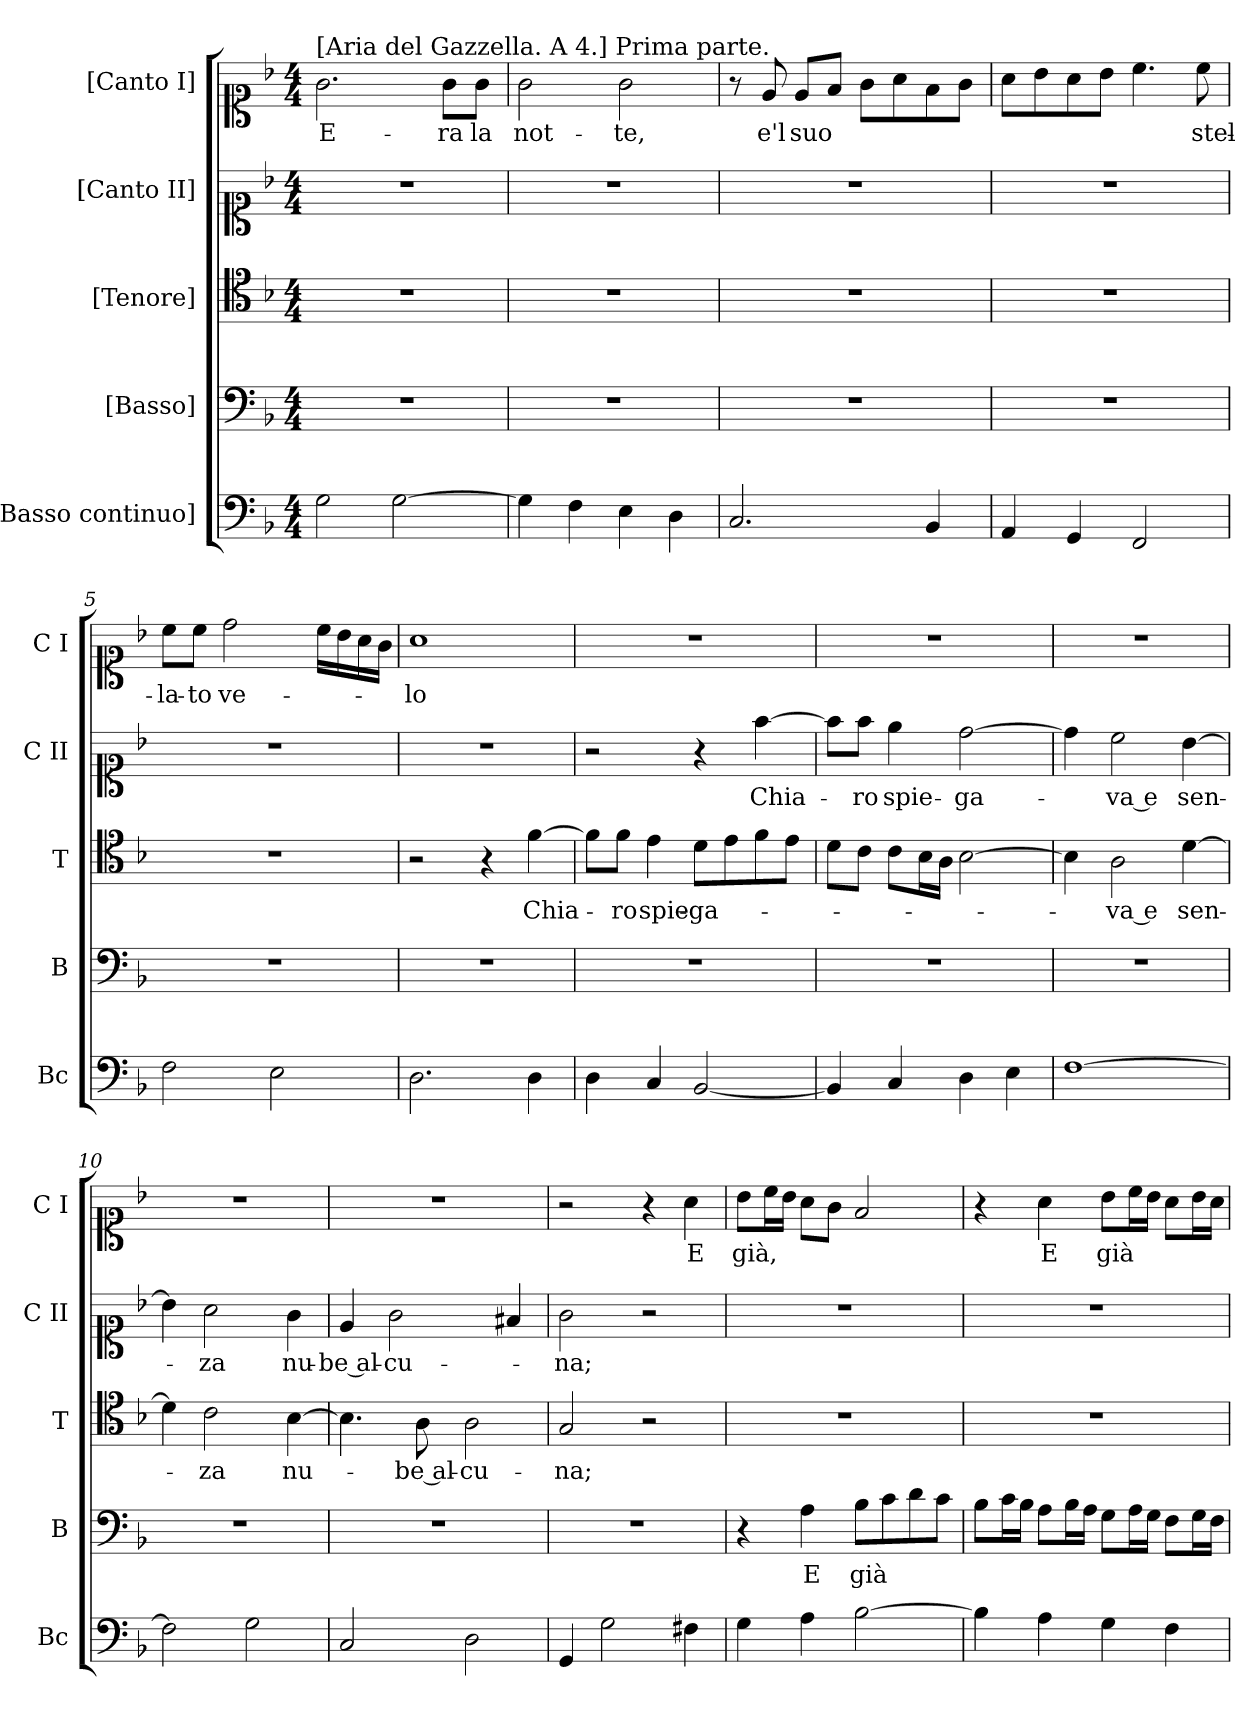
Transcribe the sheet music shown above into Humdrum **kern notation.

**kern	**kern	**text	**kern	**text	**kern	**text	**kern	**text
*part5	*part4	*part4	*part3	*part3	*part2	*part2	*part1	*part1
*staff5	*staff4	*staff4	*staff3	*staff3	*staff2	*staff2	*staff1	*staff1
*I"[Basso continuo]	*I"[Basso]	*	*I"[Tenore]	*	*I"[Canto II]	*	*I"[Canto I]	*
*I'Bc	*I'B	*	*I'T	*	*I'C II	*	*I'C I	*
*clefF4	*clefF4	*	*clefC4	*	*clefC1	*	*clefC1	*
*k[b-]	*k[b-]	*	*k[b-]	*	*k[b-]	*	*k[b-]	*
*F:	*F:	*	*F:	*	*F:	*	*F:	*
*M4/4	*M4/4	*	*M4/4	*	*M4/4	*	*M4/4	*
=1	=1	=1	=1	=1	=1	=1	=1	=1
!	!	!	!	!	!	!	!LO:TX:a:t=[Aria del Gazzella. A 4.] Prima parte.	!
2G	1r	.	1r	.	1r	.	2.g	E-
[2G	.	.	.	.	.	.	.	.
.	.	.	.	.	.	.	8gL	-ra
.	.	.	.	.	.	.	8gJ	la
=2	=2	=2	=2	=2	=2	=2	=2	=2
4G]	1r	.	1r	.	1r	.	2g	not-
4F	.	.	.	.	.	.	.	.
4E	.	.	.	.	.	.	2g	-te,
4D	.	.	.	.	.	.	.	.
=3	=3	=3	=3	=3	=3	=3	=3	=3
2.C	1r	.	1r	.	1r	.	8r	.
.	.	.	.	.	.	.	8e	e'l
.	.	.	.	.	.	.	8eL	suo
.	.	.	.	.	.	.	8fJ	.
.	.	.	.	.	.	.	8gL	.
.	.	.	.	.	.	.	8a	.
4BB-	.	.	.	.	.	.	8f	.
.	.	.	.	.	.	.	8gJ	.
=4	=4	=4	=4	=4	=4	=4	=4	=4
4AA	1r	.	1r	.	1r	.	8aL	.
.	.	.	.	.	.	.	8b-	.
4GG	.	.	.	.	.	.	8a	.
.	.	.	.	.	.	.	8b-J	.
2FF	.	.	.	.	.	.	4.cc	.
.	.	.	.	.	.	.	8cc	stel-
=5	=5	=5	=5	=5	=5	=5	=5	=5
2F	1r	.	1r	.	1r	.	8ccL	-la-
.	.	.	.	.	.	.	8ccJ	-to
.	.	.	.	.	.	.	2dd	ve-
2E	.	.	.	.	.	.	.	.
.	.	.	.	.	.	.	16ccLL	.
.	.	.	.	.	.	.	16b-	.
.	.	.	.	.	.	.	16a	.
.	.	.	.	.	.	.	16gJJ	.
=6	=6	=6	=6	=6	=6	=6	=6	=6
2.D	1r	.	2r	.	1r	.	1a	-lo
.	.	.	4r	.	.	.	.	.
4D	.	.	[4f	Chia-	.	.	.	.
=7	=7	=7	=7	=7	=7	=7	=7	=7
4D	1r	.	8fL]	.	2r	.	1r	.
.	.	.	8fJ	-ro	.	.	.	.
4C	.	.	4e	spie-	.	.	.	.
[2BB-	.	.	8dL	-ga-	4r	.	.	.
.	.	.	8e	.	.	.	.	.
.	.	.	8f	.	[4ff	Chia-	.	.
.	.	.	8eJ	.	.	.	.	.
=8	=8	=8	=8	=8	=8	=8	=8	=8
4BB-]	1r	.	8dL	.	8ffL]	.	1r	.
.	.	.	8cJ	.	8ffJ	-ro	.	.
4C	.	.	8cL	.	4ee	spie-	.	.
.	.	.	16B-L	.	.	.	.	.
.	.	.	16AJJ	.	.	.	.	.
4D	.	.	[2B-	.	[2dd	-ga-	.	.
4E	.	.	.	.	.	.	.	.
=9	=9	=9	=9	=9	=9	=9	=9	=9
[1F	1r	.	4B-]	.	4dd]	.	1r	.
.	.	.	2A	-va e	2cc	-va e	.	.
.	.	.	[4d	sen-	[4b-	sen-	.	.
=10	=10	=10	=10	=10	=10	=10	=10	=10
2F]	1r	.	4d]	.	4b-]	.	1r	.
.	.	.	2c	-za	2a	-za	.	.
2G	.	.	.	.	.	.	.	.
.	.	.	[4B-	nu-	4g	nu-	.	.
=11	=11	=11	=11	=11	=11	=11	=11	=11
2C	1r	.	4.B-]	.	4e	-be al-	1r	.
.	.	.	.	.	2g	-cu-	.	.
.	.	.	8A	-be al-	.	.	.	.
2D	.	.	2A	-cu-	.	.	.	.
.	.	.	.	.	4f#X	.	.	.
=12	=12	=12	=12	=12	=12	=12	=12	=12
4GG	1r	.	2G	-na;	2g	-na;	2r	.
2G	.	.	.	.	.	.	.	.
.	.	.	2r	.	2r	.	4r	.
4F#X	.	.	.	.	.	.	4a	E
=13	=13	=13	=13	=13	=13	=13	=13	=13
4G	4r	.	1r	.	1r	.	8b-L	già,
.	.	.	.	.	.	.	16ccL	.
.	.	.	.	.	.	.	16b-JJ	.
4A	4A	E	.	.	.	.	8aL	.
.	.	.	.	.	.	.	8gJ	.
[2B-	8B-L	già	.	.	.	.	2f	.
.	8c	.	.	.	.	.	.	.
.	8d	.	.	.	.	.	.	.
.	8cJ	.	.	.	.	.	.	.
=14	=14	=14	=14	=14	=14	=14	=14	=14
4B-]	8B-L	.	1r	.	1r	.	4r	.
.	16cL	.	.	.	.	.	.	.
.	16B-JJ	.	.	.	.	.	.	.
4A	8AL	.	.	.	.	.	4a	E
.	16B-L	.	.	.	.	.	.	.
.	16AJJ	.	.	.	.	.	.	.
4G	8GL	.	.	.	.	.	8b-L	già
.	16AL	.	.	.	.	.	16ccL	.
.	16GJJ	.	.	.	.	.	16b-JJ	.
4F	8FL	.	.	.	.	.	8aL	.
.	16GL	.	.	.	.	.	16b-L	.
.	16FJJ	.	.	.	.	.	16aJJ	.
=	=	=	=	=	=	=	=	=
*-	*-	*-	*-	*-	*-	*-	*-	*-
